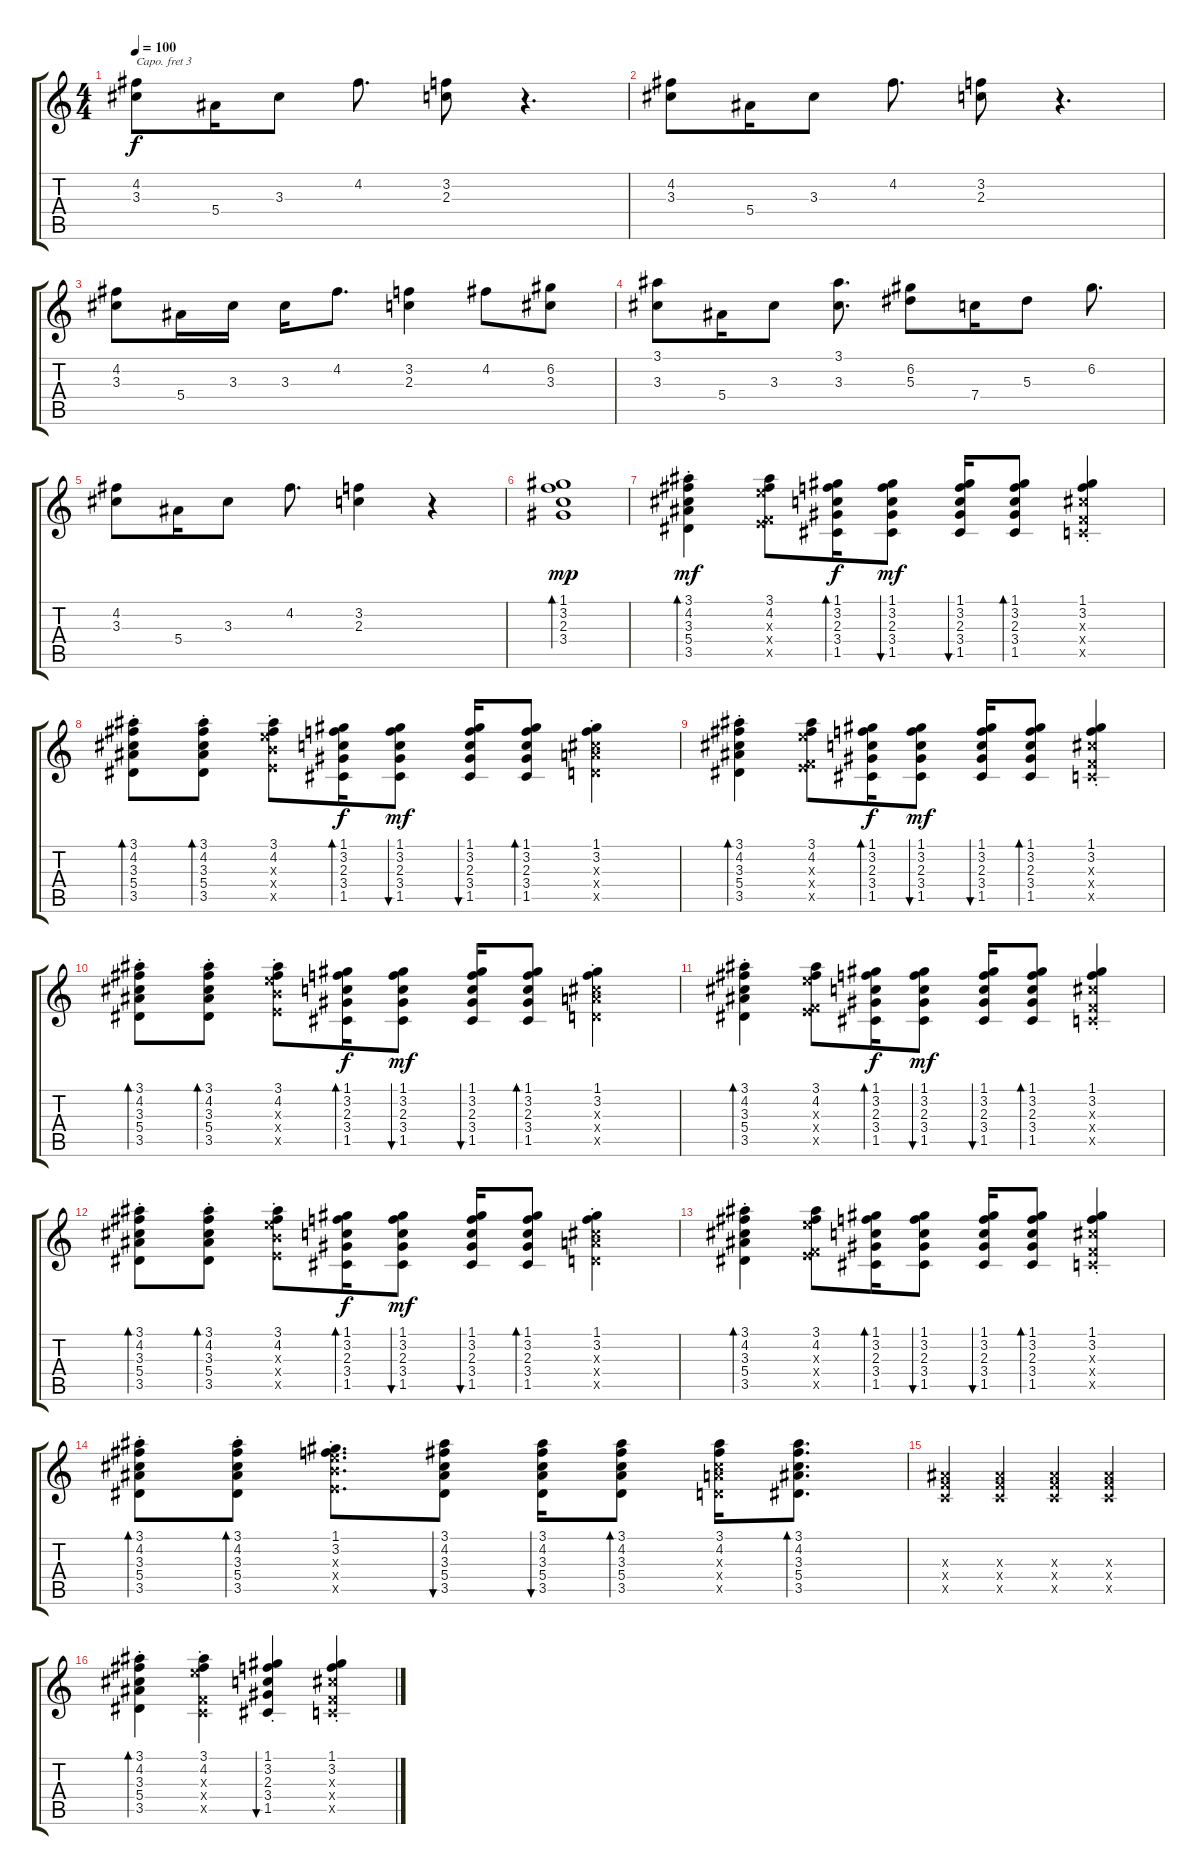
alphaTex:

\track "" {instrument acousticguitarsteel}
\staff {score tabs}
\capo 3
\tuning (E4 B3 G3 D3 A2 E2) {hide}
\ts (4 4)
\tempo 100
\clef g2
\ks c
(4.2 3.3).8{dy f} 5.4.16 3.3.8 4.2.8{d} (3.2 2.3).8 r.4{d} |
(4.2 3.3).8 5.4.16 3.3.8 4.2.8{d} (3.2 2.3).8 r.4{d} |
(4.2 3.3).8 5.4.16 3.3.16 3.3.16 4.2.8{d} (3.2 2.3).4 4.2.8 (6.2 3.3).8 |
(3.1 3.3).8 5.4.16 3.3.8 (3.1 3.3).8{d} (6.2 5.3).8 7.4.16 5.3.8 6.2.8{d} |
(4.2 3.3).8 5.4.16 3.3.8 4.2.8{d} (3.2 2.3).4 r.4 |
(1.1 3.2 2.3 3.4).1{bd 240 dy mp} |
(3.1{st} 4.2{st} 3.3{st} 5.4{st} 3.5{st}).4{bd 30 dy mf} (3.1 4.2 6.3{x} 0.4{x} 4.5{x}).8 (1.1 3.2 2.3 3.4 1.5).16{bd 60 dy f} (1.1 3.2 2.3 3.4 1.5).8{bu 30 dy mf} (1.1 3.2 2.3 3.4 1.5).16{bu 30} (1.1 3.2 2.3 3.4 1.5).8{bd 30} (1.1{st} 3.2{st} 3.3{x} 0.4{x} 0.5{x}).4 |
(3.1{st} 4.2{st} 3.3{st} 5.4{st} 3.5{st}).8{bd 30} (3.1{st} 4.2{st} 3.3{st} 5.4{st} 3.5{st}).8{bd 30} (3.1{st} 4.2{st} 6.3{x} 6.4{x} 4.5{x}).8 (1.1 3.2 2.3 3.4 1.5).16{bd 60 dy f} (1.1 3.2 2.3 3.4 1.5).8{bu 30 dy mf} (1.1 3.2 2.3 3.4 1.5).16{bu 30} (1.1 3.2 2.3 3.4 1.5).8{bd 30} (1.1{st} 3.2{st} 3.3{x} 4.4{x} 2.5{x}).4 |
(3.1{st} 4.2{st} 3.3{st} 5.4{st} 3.5{st}).4{bd 30} (3.1 4.2 6.3{x} 0.4{x} 4.5{x}).8 (1.1 3.2 2.3 3.4 1.5).16{bd 60 dy f} (1.1 3.2 2.3 3.4 1.5).8{bu 30 dy mf} (1.1 3.2 2.3 3.4 1.5).16{bu 30} (1.1 3.2 2.3 3.4 1.5).8{bd 30} (1.1{st} 3.2{st} 3.3{x} 0.4{x} 0.5{x}).4 |
(3.1{st} 4.2{st} 3.3{st} 5.4{st} 3.5{st}).8{bd 30} (3.1{st} 4.2{st} 3.3{st} 5.4{st} 3.5{st}).8{bd 30} (3.1{st} 4.2{st} 6.3{x} 6.4{x} 4.5{x}).8 (1.1 3.2 2.3 3.4 1.5).16{bd 60 dy f} (1.1 3.2 2.3 3.4 1.5).8{bu 30 dy mf} (1.1 3.2 2.3 3.4 1.5).16{bu 30} (1.1 3.2 2.3 3.4 1.5).8{bd 30} (1.1{st} 3.2{st} 3.3{x} 4.4{x} 2.5{x}).4 |
(3.1{st} 4.2{st} 3.3{st} 5.4{st} 3.5{st}).4{bd 30} (3.1 4.2 6.3{x} 0.4{x} 4.5{x}).8 (1.1 3.2 2.3 3.4 1.5).16{bd 60 dy f} (1.1 3.2 2.3 3.4 1.5).8{bu 30 dy mf} (1.1 3.2 2.3 3.4 1.5).16{bu 30} (1.1 3.2 2.3 3.4 1.5).8{bd 30} (1.1{st} 3.2{st} 3.3{x} 0.4{x} 0.5{x}).4 |
(3.1{st} 4.2{st} 3.3{st} 5.4{st} 3.5{st}).8{bd 30} (3.1{st} 4.2{st} 3.3{st} 5.4{st} 3.5{st}).8{bd 30} (3.1{st} 4.2{st} 6.3{x} 6.4{x} 4.5{x}).8 (1.1 3.2 2.3 3.4 1.5).16{bd 60 dy f} (1.1 3.2 2.3 3.4 1.5).8{bu 30 dy mf} (1.1 3.2 2.3 3.4 1.5).16{bu 30} (1.1 3.2 2.3 3.4 1.5).8{bd 30} (1.1{st} 3.2{st} 3.3{x} 4.4{x} 2.5{x}).4 |
(3.1{st} 4.2{st} 3.3{st} 5.4{st} 3.5{st}).4{bd 30} (3.1 4.2 6.3{x} 0.4{x} 4.5{x}).8 (1.1 3.2 2.3 3.4 1.5).16{bd 60} (1.1 3.2 2.3 3.4 1.5).8{bu 30} (1.1 3.2 2.3 3.4 1.5).16{bu 30} (1.1 3.2 2.3 3.4 1.5).8{bd 30} (1.1{st} 3.2{st} 3.3{x} 0.4{x} 0.5{x}).4 |
(3.1{st} 4.2{st} 3.3{st} 5.4{st} 3.5{st}).8{bd 30} (3.1{st} 4.2{st} 3.3{st} 5.4{st} 3.5{st}).8{bd 30} (1.1{st} 3.2{st} 6.3{x} 6.4{x} 4.5{x}).8{d} (3.1 4.2 3.3 5.4 3.5).8{bu 30} (3.1 4.2 3.3 5.4 3.5).16{bu 30} (3.1 4.2 3.3 5.4 3.5).8{bd 30} (3.1 4.2 3.3{x} 4.4{x} 2.5{x}).16 (3.1 4.2 3.3 5.4 3.5).8{d bd 30} |
(0.3{x} 0.4{x} 0.5{x}).4 (0.3{x} 0.4{x} 0.5{x}).4 (0.3{x} 0.4{x} 0.5{x}).4 (0.3{x} 0.4{x} 0.5{x}).4 |
(3.1{st} 4.2{st} 3.3{st} 5.4{st} 3.5{st}).4{bd 60} (3.1{st} 4.2{st} 6.3{x} 0.4{x} 0.5{x}).4 (1.1{st} 3.2{st} 2.3{st} 3.4{st} 1.5{st}).4{bu 60} (1.1{st} 3.2{st} 3.3{x} 0.4{x} 0.5{x}).4
